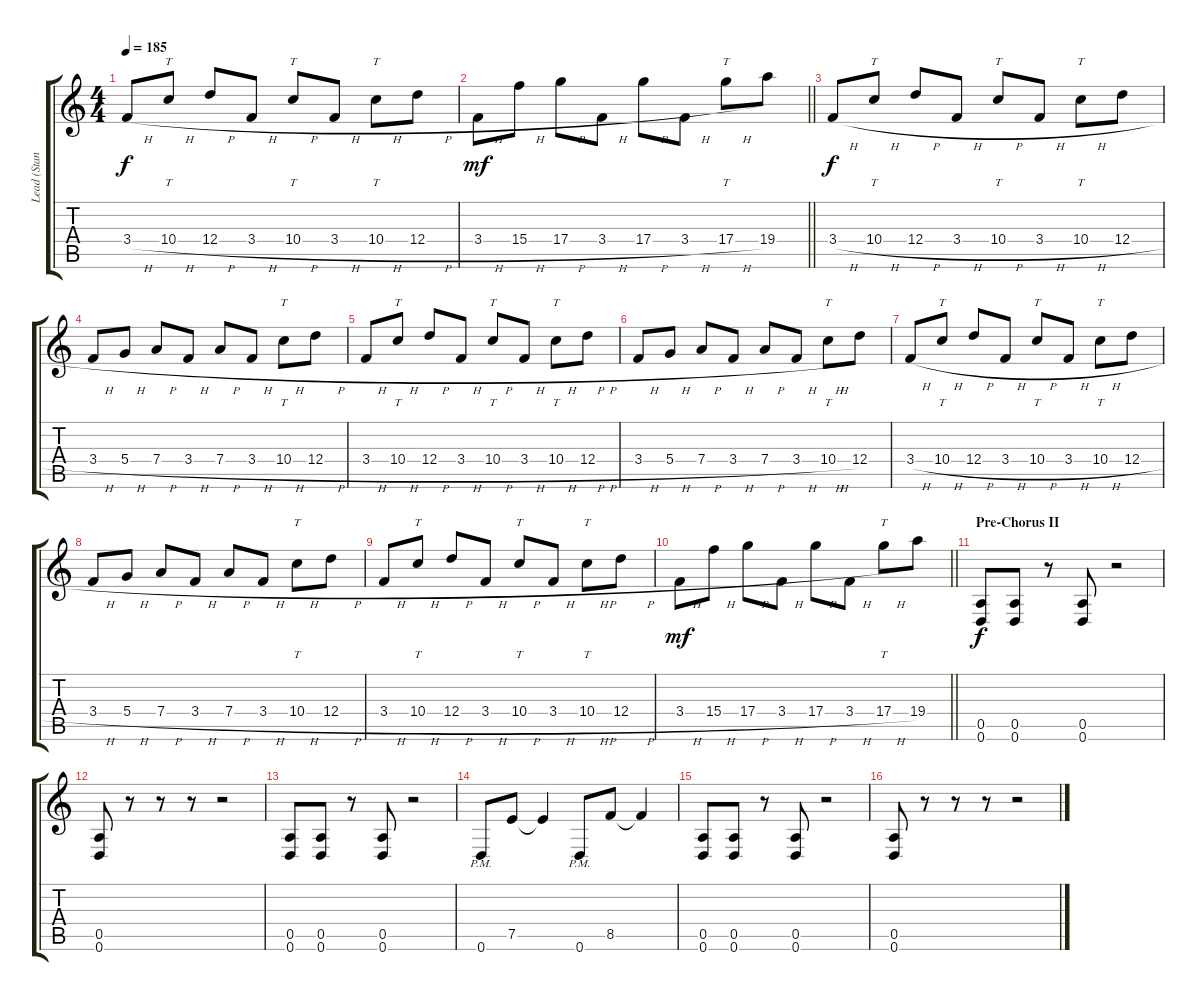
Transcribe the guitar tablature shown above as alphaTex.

\track ("Lead (Standard Tuning)" "Lead (Stan") {mute instrument distortionguitar}
\staff {score tabs}
\tuning (E4 B3 G3 D3 A2 D2) {hide}
\ts (4 4)
\tempo 185
\clef g2
\ks c
3.4{h}.8{dy f} 10.4{h}.8{tt} 12.4{h}.8 3.4{h}.8 10.4{h}.8{tt} 3.4{h}.8 10.4{h}.8{tt} 12.4{h}.8 |
\barLineRight lightlight
3.4{h}.8{dy mf} 15.4{h}.8 17.4{h}.8 3.4{h}.8 17.4{h}.8 3.4{h}.8 17.4{h}.8{tt} 19.4.8 |
3.4{h}.8{dy f} 10.4{h}.8{tt} 12.4{h}.8 3.4{h}.8 10.4{h}.8{tt} 3.4{h}.8 10.4{h}.8{tt} 12.4{h}.8 |
3.4{h}.8 5.4{h}.8 7.4{h}.8 3.4{h}.8 7.4{h}.8 3.4{h}.8 10.4{h}.8{tt} 12.4{h}.8 |
3.4{h}.8 10.4{h}.8{tt} 12.4{h}.8 3.4{h}.8 10.4{h}.8{tt} 3.4{h}.8 10.4{h}.8{tt} 12.4{h}.8 |
3.4{h}.8 5.4{h}.8 7.4{h}.8 3.4{h}.8 7.4{h}.8 3.4{h}.8 10.4{h}.8{tt} 12.4.8 |
3.4{h}.8 10.4{h}.8{tt} 12.4{h}.8 3.4{h}.8 10.4{h}.8{tt} 3.4{h}.8 10.4{h}.8{tt} 12.4{h}.8 |
3.4{h}.8 5.4{h}.8 7.4{h}.8 3.4{h}.8 7.4{h}.8 3.4{h}.8 10.4{h}.8{tt} 12.4{h}.8 |
3.4{h}.8 10.4{h}.8{tt} 12.4{h}.8 3.4{h}.8 10.4{h}.8{tt} 3.4{h}.8 10.4{h}.8{tt} 12.4{h}.8 |
\barLineRight lightlight
3.4{h}.8{dy mf} 15.4{h}.8 17.4{h}.8 3.4{h}.8 17.4{h}.8 3.4{h}.8 17.4{h}.8{tt} 19.4.8 |
\section ("" "Pre-Chorus II")
(0.5 0.6).8{dy f} (0.5 0.6).8 r.8 (0.5 0.6).8 r.2 |
(0.5 0.6).8 r.8 r.8 r.8 r.2 |
(0.5 0.6).8 (0.5 0.6).8 r.8 (0.5 0.6).8 r.2 |
0.6{pm}.8 7.5.8 7.5{t}.4 0.6{pm}.8 8.5.8 8.5{t}.4 |
(0.5 0.6).8 (0.5 0.6).8 r.8 (0.5 0.6).8 r.2 |
(0.5 0.6).8 r.8 r.8 r.8 r.2
